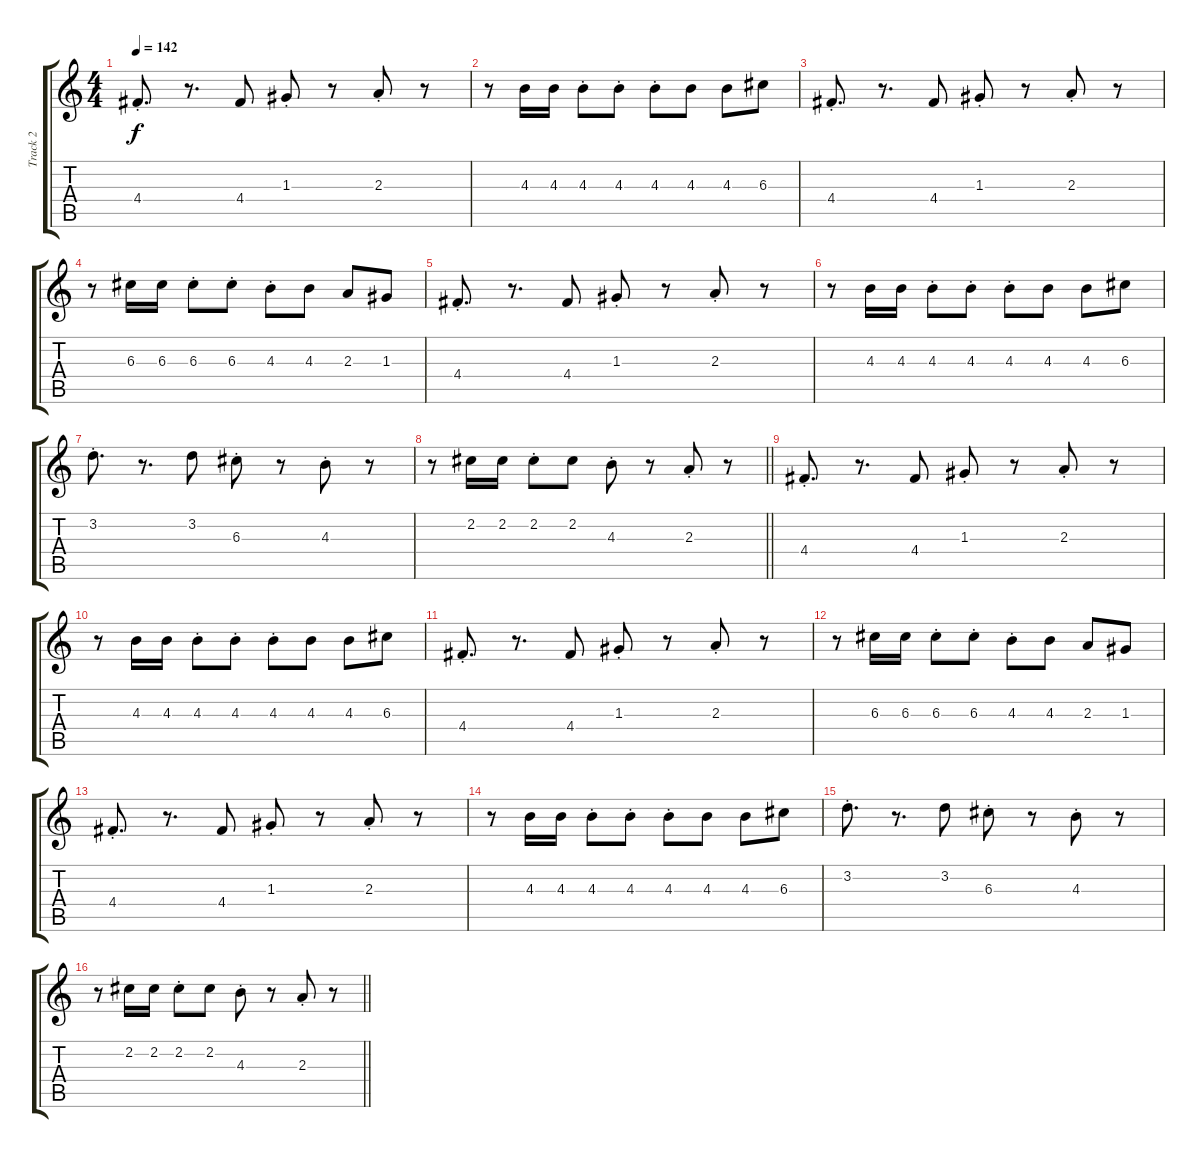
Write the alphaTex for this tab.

\track ("Track 2" "Track 2") {instrument overdrivenguitar}
\staff {score tabs}
\tuning (E4 B3 G3 D3 A2 E2) {hide}
\ts (4 4)
\tempo 142
\clef g2
\ks c
4.4{st}.8{d dy f} r.8{d} 4.4.8 1.3{st}.8 r.8 2.3{st}.8 r.8 |
r.8 4.3.16 4.3.16 4.3{st}.8 4.3{st}.8 4.3{st}.8 4.3.8 4.3.8 6.3.8 |
4.4{st}.8{d} r.8{d} 4.4.8 1.3{st}.8 r.8 2.3{st}.8 r.8 |
r.8 6.3.16 6.3.16 6.3{st}.8 6.3{st}.8 4.3{st}.8 4.3.8 2.3.8 1.3.8 |
4.4{st}.8{d} r.8{d} 4.4.8 1.3{st}.8 r.8 2.3{st}.8 r.8 |
r.8 4.3.16 4.3.16 4.3{st}.8 4.3{st}.8 4.3{st}.8 4.3.8 4.3.8 6.3.8 |
3.2{st}.8{d} r.8{d} 3.2.8 6.3{st}.8 r.8 4.3{st}.8 r.8 |
\barLineRight lightlight
r.8 2.2.16 2.2.16 2.2{st}.8 2.2.8 4.3{st}.8 r.8 2.3{st}.8 r.8 |
4.4{st}.8{d} r.8{d} 4.4.8 1.3{st}.8 r.8 2.3{st}.8 r.8 |
r.8 4.3.16 4.3.16 4.3{st}.8 4.3{st}.8 4.3{st}.8 4.3.8 4.3.8 6.3.8 |
4.4{st}.8{d} r.8{d} 4.4.8 1.3{st}.8 r.8 2.3{st}.8 r.8 |
r.8 6.3.16 6.3.16 6.3{st}.8 6.3{st}.8 4.3{st}.8 4.3.8 2.3.8 1.3.8 |
4.4{st}.8{d} r.8{d} 4.4.8 1.3{st}.8 r.8 2.3{st}.8 r.8 |
r.8 4.3.16 4.3.16 4.3{st}.8 4.3{st}.8 4.3{st}.8 4.3.8 4.3.8 6.3.8 |
3.2{st}.8{d} r.8{d} 3.2.8 6.3{st}.8 r.8 4.3{st}.8 r.8 |
\barLineRight lightlight
r.8 2.2.16 2.2.16 2.2{st}.8 2.2.8 4.3{st}.8 r.8 2.3{st}.8 r.8
